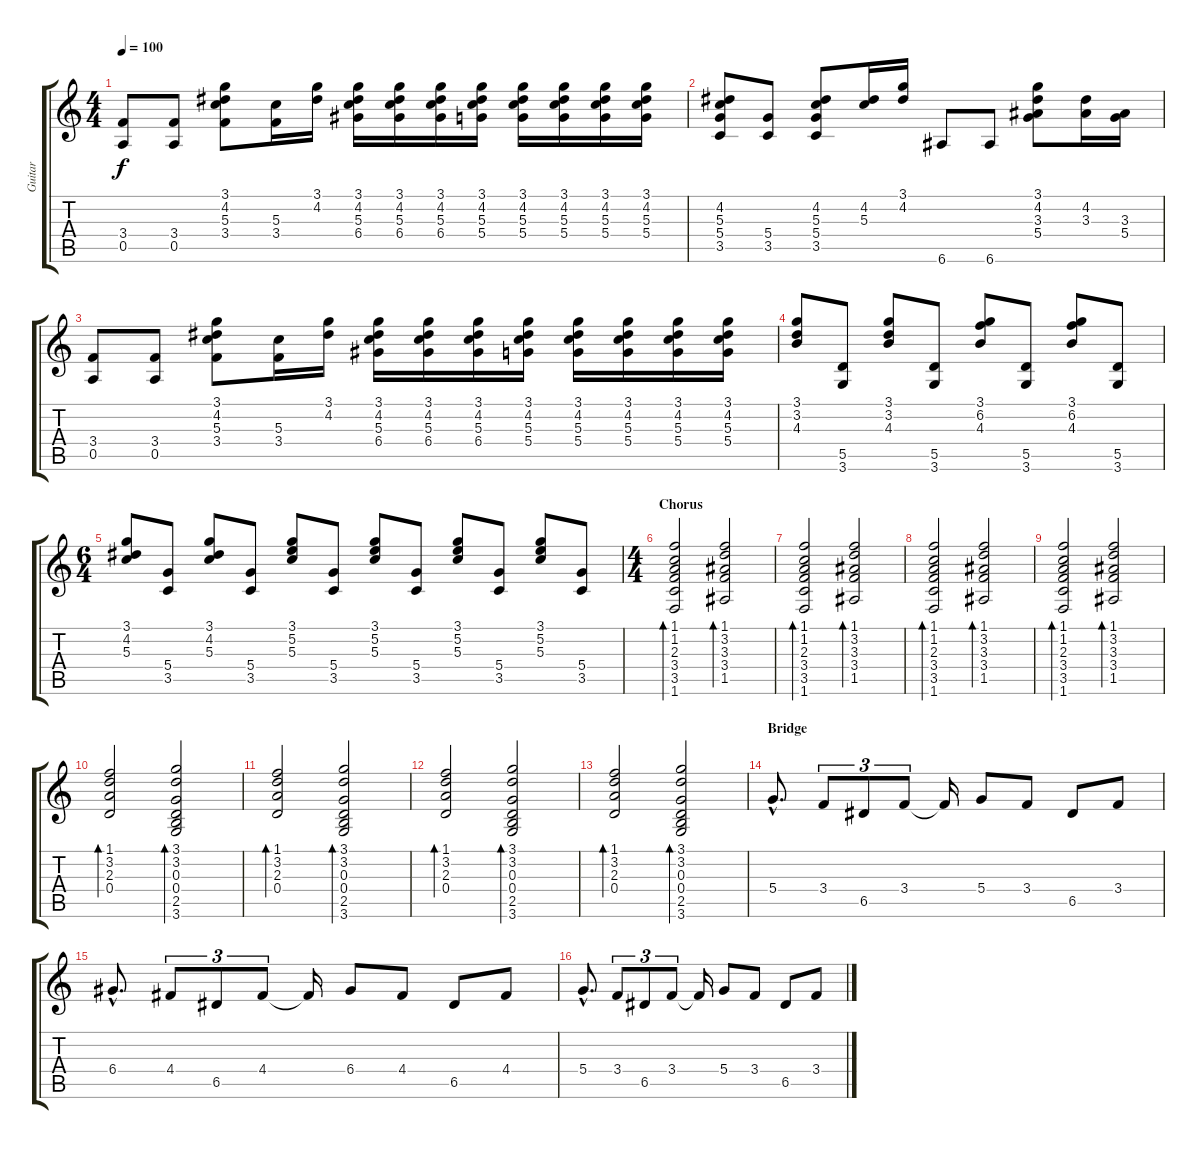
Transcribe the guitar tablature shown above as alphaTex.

\track ("Guitar" "Guitar") {instrument overdrivenguitar}
\staff {score tabs}
\tuning (E4 B3 G3 D3 A2 E2) {hide}
\ts (4 4)
\tempo 100
\clef g2
\ks c
(3.4 0.5).8{dy f} (3.4 0.5).8 (3.1 4.2 5.3 3.4).8 (5.3 3.4).16 (3.1 4.2).16 (3.1 4.2 5.3 6.4).16 (3.1 4.2 5.3 6.4).16 (3.1 4.2 5.3 6.4).16 (3.1 4.2 5.3 5.4).16 (3.1 4.2 5.3 5.4).16 (3.1 4.2 5.3 5.4).16 (3.1 4.2 5.3 5.4).16 (3.1 4.2 5.3 5.4).16 |
(4.2 5.3 5.4 3.5).8 (5.4 3.5).8 (4.2 5.3 5.4 3.5).8 (4.2 5.3).16 (3.1 4.2).16 6.6.8 6.6.8 (3.1 4.2 3.3 5.4).8 (4.2 3.3).16 (3.3 5.4).16 |
(3.4 0.5).8 (3.4 0.5).8 (3.1 4.2 5.3 3.4).8 (5.3 3.4).16 (3.1 4.2).16 (3.1 4.2 5.3 6.4).16 (3.1 4.2 5.3 6.4).16 (3.1 4.2 5.3 6.4).16 (3.1 4.2 5.3 5.4).16 (3.1 4.2 5.3 5.4).16 (3.1 4.2 5.3 5.4).16 (3.1 4.2 5.3 5.4).16 (3.1 4.2 5.3 5.4).16 |
(3.1 3.2 4.3).8 (5.5 3.6).8 (3.1 3.2 4.3).8 (5.5 3.6).8 (3.1 6.2 4.3).8 (5.5 3.6).8 (3.1 6.2 4.3).8 (5.5 3.6).8 |
\ts (6 4)
(3.1 4.2 5.3).8 (5.4 3.5).8 (3.1 4.2 5.3).8 (5.4 3.5).8 (3.1 5.2 5.3).8 (5.4 3.5).8 (3.1 5.2 5.3).8 (5.4 3.5).8 (3.1 5.2 5.3).8 (5.4 3.5).8 (3.1 5.2 5.3).8 (5.4 3.5).8 |
\ts (4 4)
\section ("" "Chorus")
(1.1 1.2 2.3 3.4 3.5 1.6).2{bd 240} (1.1 3.2 3.3 3.4 1.5).2{bd 240} |
(1.1 1.2 2.3 3.4 3.5 1.6).2{bd 240} (1.1 3.2 3.3 3.4 1.5).2{bd 240} |
(1.1 1.2 2.3 3.4 3.5 1.6).2{bd 240} (1.1 3.2 3.3 3.4 1.5).2{bd 240} |
(1.1 1.2 2.3 3.4 3.5 1.6).2{bd 240} (1.1 3.2 3.3 3.4 1.5).2{bd 240} |
(1.1 3.2 2.3 0.4).2{bd 240} (3.1 3.2 0.3 0.4 2.5 3.6).2{bd 120} |
(1.1 3.2 2.3 0.4).2{bd 240} (3.1 3.2 0.3 0.4 2.5 3.6).2{bd 120} |
(1.1 3.2 2.3 0.4).2{bd 240} (3.1 3.2 0.3 0.4 2.5 3.6).2{bd 120} |
(1.1 3.2 2.3 0.4).2{bd 240} (3.1 3.2 0.3 0.4 2.5 3.6).2{bd 120} |
\section ("" "Bridge")
5.4{hac}.8{d} 3.4.8{tu (3 2)} 6.5.8{tu (3 2)} 3.4.8{tu (3 2)} 3.4{t}.16 5.4.8 3.4.8 6.5.8 3.4.8 |
6.4{hac}.8{d} 4.4.8{tu (3 2)} 6.5.8{tu (3 2)} 4.4.8{tu (3 2)} 4.4{t}.16 6.4.8 4.4.8 6.5.8 4.4.8 |
5.4{hac}.8{d} 3.4.8{tu (3 2)} 6.5.8{tu (3 2)} 3.4.8{tu (3 2)} 3.4{t}.16 5.4.8 3.4.8 6.5.8 3.4.8
